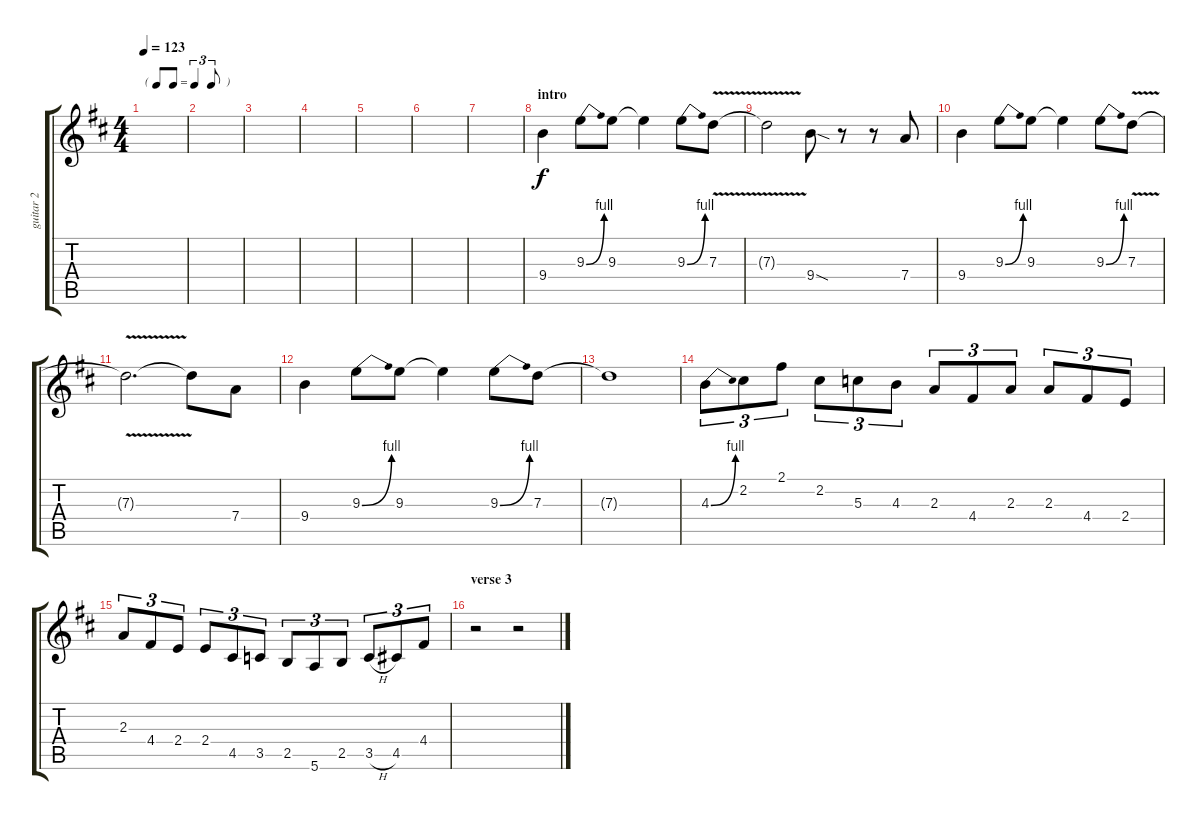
\track ("guitar 2" "guitar 2") {instrument overdrivenguitar}
\staff {score tabs}
\tuning (E4 B3 G3 D3 A2 E2) {hide}
\ts (4 4)
\tf triplet8th
\tempo 123
\clef g2
\ks d
|
|
|
|
|
|
|
\section ("" "intro")
9.4.4{volume 7} 9.3{be (bend 0 0 60 4)}.8 9.3.8 9.3{t}.4 9.3{be (bend 0 0 60 4)}.8 7.3{v}.8 |
7.3{t}.2 9.4{sod}.8 r.8 r.8 7.4.8 |
9.4.4 9.3{be (bend 0 0 60 4)}.8 9.3.8 9.3{t}.4 9.3{be (bend 0 0 60 4)}.8 7.3{v}.8 |
7.3{t}.2{d} 7.3{t}.8 7.4.8 |
9.4.4 9.3{be (bend 0 0 60 4)}.8 9.3.8 9.3{t}.4 9.3{be (bend 0 0 60 4)}.8 7.3.8 |
7.3{t}.1 |
4.3{be (bend 0 0 60 4)}.8{tu (3 2) volume 10} 2.2.8{tu (3 2)} 2.1.8{tu (3 2)} 2.2.8{tu (3 2)} 5.3.8{tu (3 2)} 4.3.8{tu (3 2)} 2.3.8{tu (3 2)} 4.4.8{tu (3 2)} 2.3.8{tu (3 2)} 2.3.8{tu (3 2)} 4.4.8{tu (3 2)} 2.4.8{tu (3 2)} |
2.3.8{tu (3 2)} 4.4.8{tu (3 2)} 2.4.8{tu (3 2)} 2.4.8{tu (3 2)} 4.5.8{tu (3 2)} 3.5.8{tu (3 2)} 2.5.8{tu (3 2)} 5.6.8{tu (3 2)} 2.5.8{tu (3 2)} 3.5{h}.8{tu (3 2)} 4.5.8{tu (3 2)} 4.4.8{tu (3 2)} |
\section ("" "verse 3")
r.2 r.2
